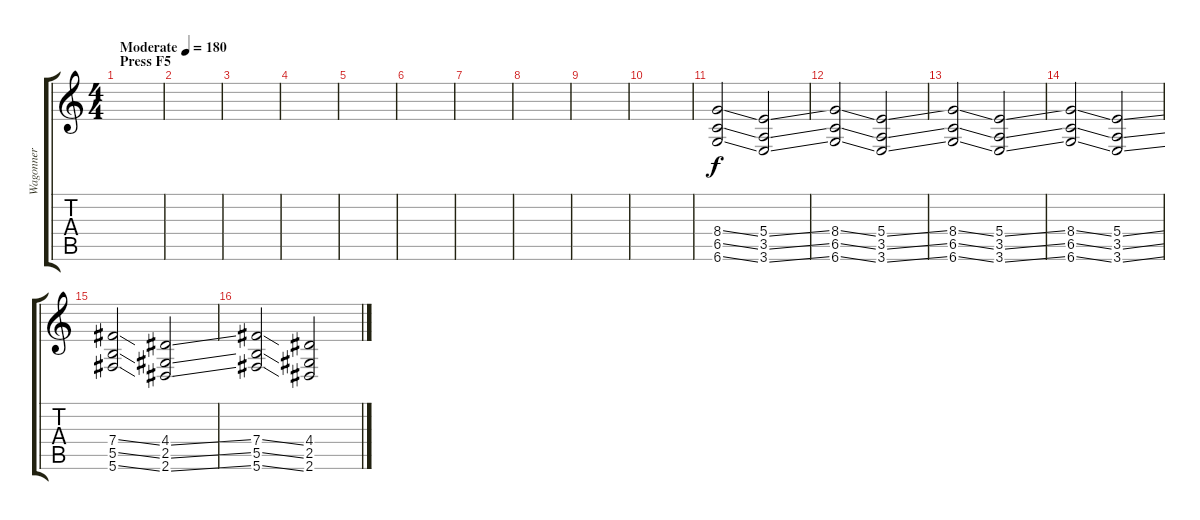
\track ("Wagonner" "Wagonner") {instrument distortionguitar}
\staff {score tabs}
\tuning (Db4 Ab3 E3 B2 Gb2 Db2) {hide}
\ts (4 4)
\section ("" "Press F5")
\tempo (180 "Moderate")
\clef g2
\ks c
|
|
|
|
|
|
|
|
|
|
(8.4{ss} 6.5{ss} 6.6{ss}).2 (5.4{ss} 3.5{ss} 3.6{ss}).2 |
(8.4{ss} 6.5{ss} 6.6{ss}).2 (5.4{ss} 3.5{ss} 3.6{ss}).2 |
(8.4{ss} 6.5{ss} 6.6{ss}).2 (5.4{ss} 3.5{ss} 3.6{ss}).2 |
(8.4{ss} 6.5{ss} 6.6{ss}).2 (5.4{ss} 3.5{ss} 3.6{ss}).2 |
(7.4{ss} 5.5{ss} 5.6{ss}).2 (4.4{ss} 2.5{ss} 2.6{ss}).2 |
(7.4{ss} 5.5{ss} 5.6{ss}).2 (4.4{ss} 2.5{ss} 2.6{ss}).2
